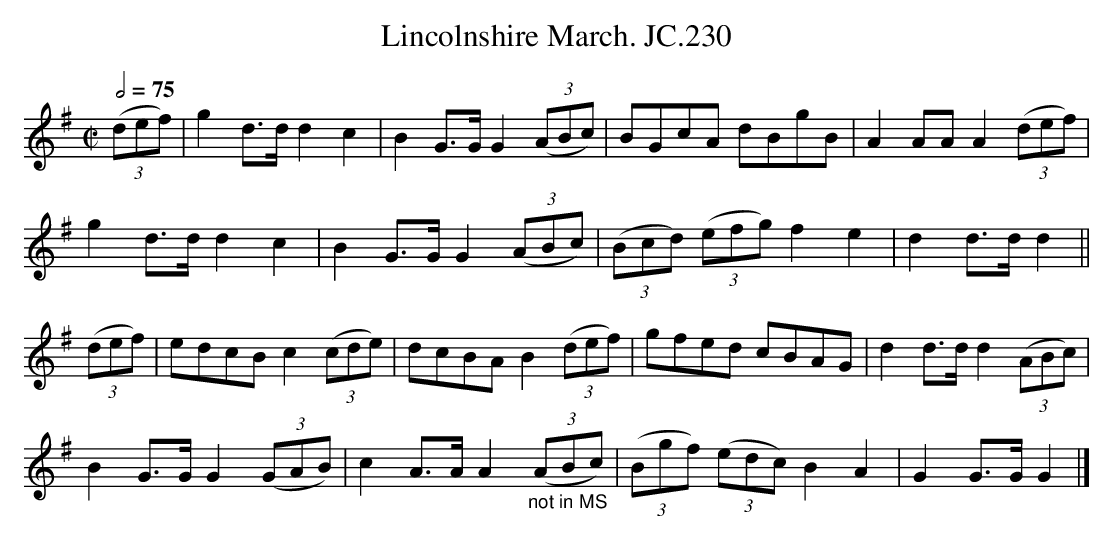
X:1
T:Lincolnshire March. JC.230
M:C|
L:1/8
Q:140
Q:2/4=75
K:G
((3def)|g2d>dd2c2|B2G>GG2((3ABc)|\\
BGcA dBgB|A2AAA2((3def)|
g2d>dd2c2|B2G>GG2((3ABc)|\\
((3Bcd) ((3efg) f2e2|d2d>dd2||
((3def)|edcBc2((3cde)|dcBAB2((3def)|\\
gfed cBAG|d2d>dd2((3ABc)|
B2G>GG2((3GAB)|c2A>AA2"_not in MS"((3ABc)|\\
((3Bgf) ((3edc) B2A2|G2G>GG2|]
